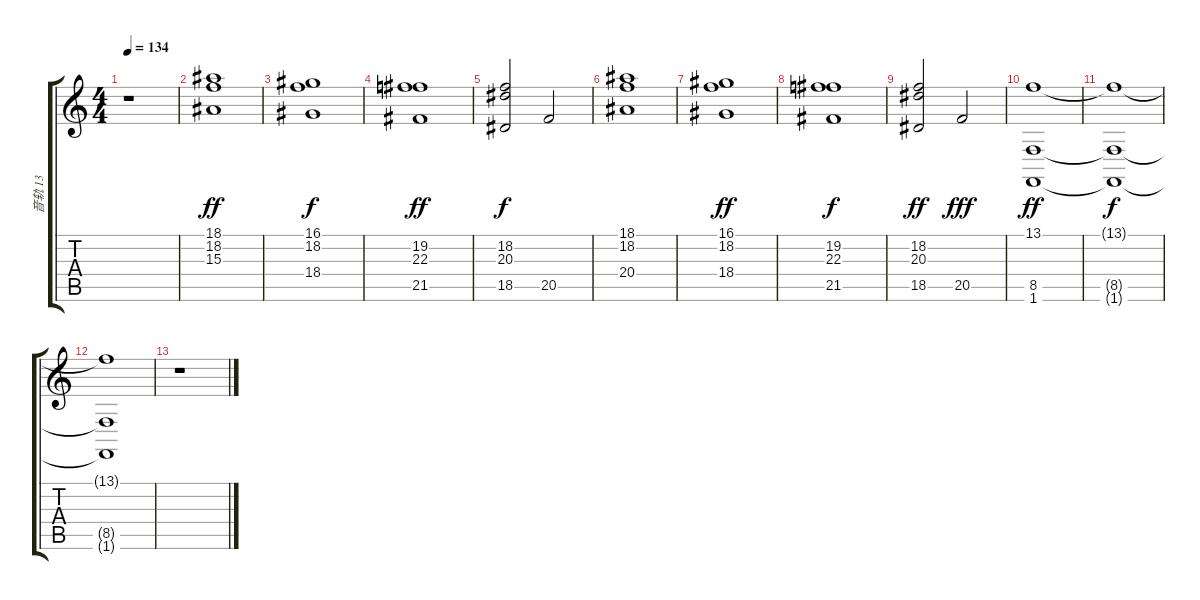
\track ("音轨 13" "音轨 13") {instrument churchorgan}
\staff {score tabs}
\tuning (E4 B3 G3 D3 A2 E2) {hide}
\ts (4 4)
\tempo 134
\clef g2
\ks c
r.1{dy ff} |
(18.1 18.2 15.3).1{volume 11 balance 11 instrument churchorgan} |
(16.1 18.2 18.4).1{dy f} |
(19.2 22.3 21.5).1{dy ff} |
(18.2 20.3 18.5).2{dy f} 20.5.2 |
(18.1 18.2 20.4).1 |
(16.1 18.2 18.4).1{dy ff} |
(19.2 22.3 21.5).1{dy f} |
(18.2 20.3 18.5).2{dy ff} 20.5.2{dy fff} |
(13.1 8.5 1.6).1{dy ff} |
(13.1{t} 8.5{t} 1.6{t}).1{dy f} |
(13.1{t} 8.5{t} 1.6{t}).1 |
r.1
